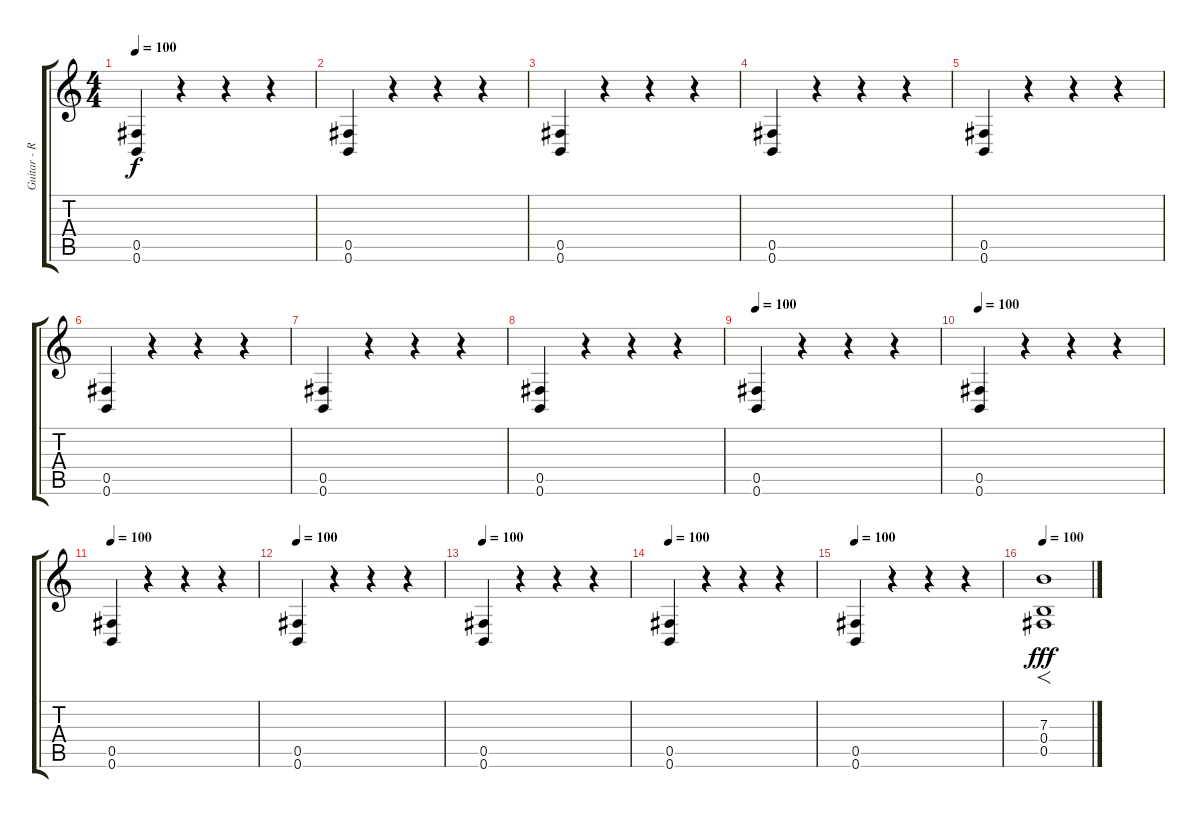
\track ("Guitar - Rythm" "Guitar - R") {instrument distortionguitar}
\staff {score tabs}
\tuning (Db4 Ab3 E3 B2 Gb2 B1) {hide}
\ts (4 4)
\tempo 100
\clef g2
\ks c
(0.5 0.6).4{dy f balance 13} r.4 r.4 r.4 |
(0.5 0.6).4 r.4 r.4 r.4 |
(0.5 0.6).4 r.4 r.4 r.4 |
(0.5 0.6).4 r.4 r.4 r.4 |
(0.5 0.6).4 r.4 r.4 r.4 |
(0.5 0.6).4 r.4 r.4 r.4 |
(0.5 0.6).4 r.4 r.4 r.4 |
(0.5 0.6).4 r.4 r.4 r.4 |
\tempo 100
(0.5 0.6).4 r.4 r.4 r.4 |
\tempo 100
(0.5 0.6).4 r.4 r.4 r.4 |
\tempo 100
(0.5 0.6).4 r.4 r.4 r.4 |
\tempo 100
(0.5 0.6).4 r.4 r.4 r.4 |
\tempo 100
(0.5 0.6).4 r.4 r.4 r.4 |
\tempo 100
(0.5 0.6).4 r.4 r.4 r.4 |
\tempo 100
(0.5 0.6).4 r.4 r.4 r.4 |
\tempo 100
(7.3 0.4 0.5).1{f dy fff volume 16 balance 8 instrument guitarharmonics}
